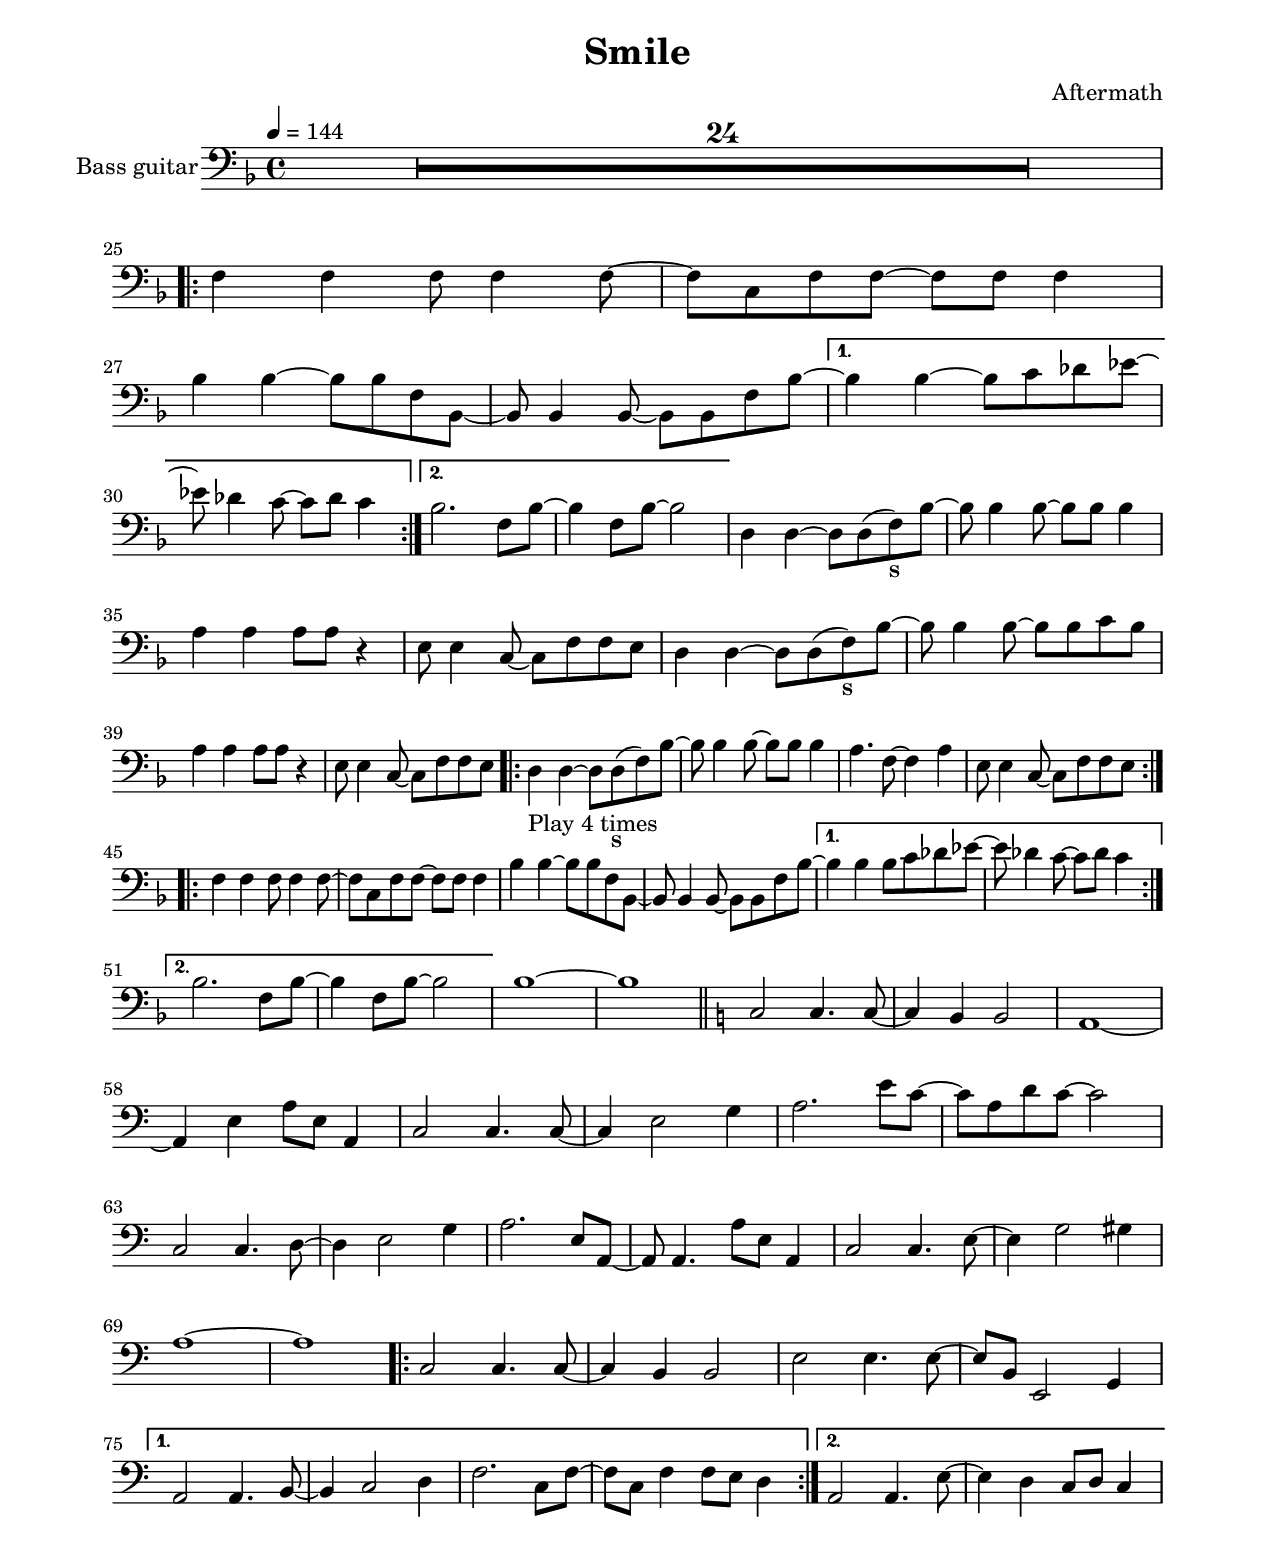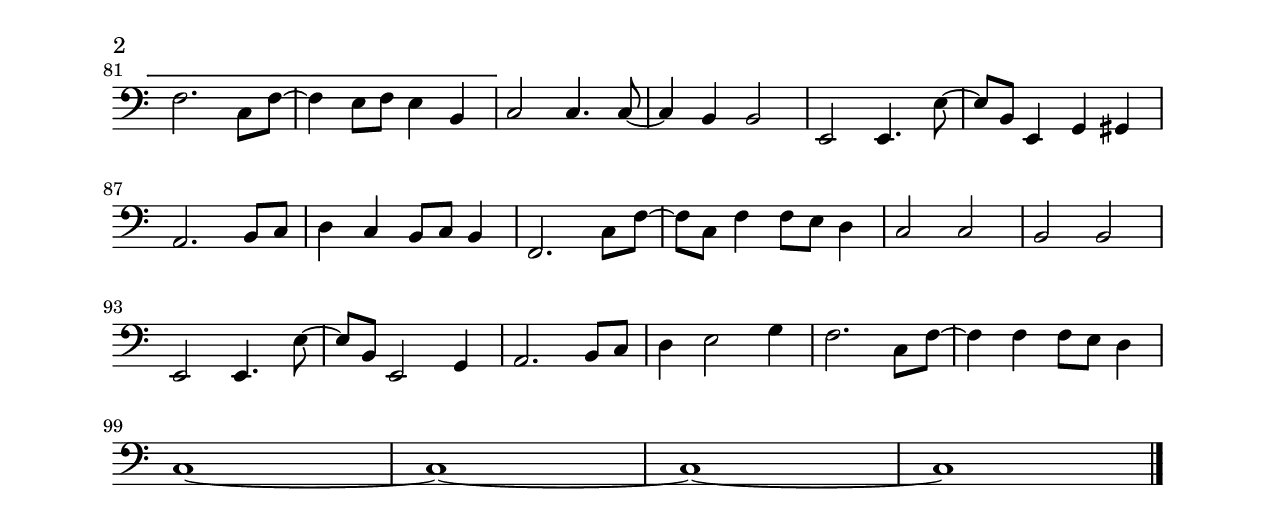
\version "2.24.0"

\include "settings.ily"
\include "style.ily"

\header {
  title = "Smile"
  composer = "Aftermath"
}

music = \relative f {
  \tempo 4=144
  \key f \major
  \time 4/4
  \clef "bass"

  % measures 1-24
  \compressMMRests {
    R1 * 24 |
  }

  \repeat volta 2 {
    | % 25
    f4 f4 f8 f4 f8 ~ | % 26
    f8 c8 f8 f8 ~ f8 f8 f4 | % 27
    bf4 bf4 ~ bf8 bf8 f8 bf,8 ~ | % 28
    bf8 bf4 bf8 ~ bf8 bf8 f'8 bf8 ~ }
  \alternative { {
    | % 29
    bf4 bf4 ~ bf8 c8 df8 ef8 ~ | \barNumberCheck #30
    ef8 df4 c8 ~ c8 df8 c4 }
                 {
                   | % 31
                   bf2. f8 bf8 ~ | % 32
                   bf4 f8 bf8 ~ bf2 }
               } | % 33
  d,4 d4 ~ d8 d8 ( f8 ) _\markup{ \bold\teeny {S} } bf8 ~ | % 34
  bf8 bf4 bf8 ~ bf8 bf8 bf4 | % 35
  a4 a4 a8 a8 r4 | % 36
  e8 e4 c8 ~ c8 f8 f8 e8 | % 37
  d4 d4 ~ d8 d8 ( f8 ) _\markup{ \bold\teeny {S} } bf8 ~ | % 38
  bf8 bf4 bf8 ~ bf8 bf8 c8 bf8 | % 39
  a4 a4 a8 a8 r4 | \barNumberCheck #40
  e8 e4 c8 ~ c8 f8 f8 e8 \repeat volta 2 {
    | % 41
    d4 _ "Play 4 times" d4 ~ d8 d8 ( _\markup{ \bold\teeny {S} } f8
    ) bf8 ~ | % 42
    bf8 bf4 bf8 ~ bf8 bf8 bf4 | % 43
    a4. f8 ~ f4 a4 | % 44
    e8 e4 c8 ~ c8 f8 f8 e8 }
  \repeat volta 2 {
    | % 45
    f4 f4 f8 f4 f8 ~ | % 46
    f8 c8 f8 f8 ~ f8 f8 f4 | % 47
    bf4 bf4 ~ bf8 bf8 f8 bf,8 ~ | % 48
    bf8 bf4 bf8 ~ bf8 bf8 f'8 bf8 ~ }
  \alternative { {
    | % 49
    bf4 bf4 bf8 c8 df8 ef8 ~ | \barNumberCheck #50
    ef8 df4 c8 ~ c8 df8 c4 }
                 {
                   | % 51
                   bf2. f8 bf8 ~ | % 52
                   bf4 f8 bf8 ~ bf2 }
               } | % 53
  bf1 ~ | % 54
  bf1 \bar "||"
  \key c \major c,2 c4. c8 ~ | % 56
  c4 b4 b2 | % 57
  a1 ~ | % 58
  a4 e'4 a8 e8 a,4 | % 59
  c2 c4. c8 ~ | \barNumberCheck #60
  c4 e2 g4 | % 61
  a2. e'8 c8 ~ | % 62
  c8 a8 d8 c8 ~ c2 | % 63
  c,2 c4. d8 ~ | % 64
  d4 e2 g4 | % 65
  a2. e8 a,8 ~ | % 66
  a8 a4. a'8 e8 a,4 | % 67
  c2 c4. e8 ~ | % 68
  e4 g2 gs4 | % 69
  a1 ~ | \barNumberCheck #70
  a1 \repeat volta 2 {
    | % 71
    c,2 c4. c8 ~ | % 72
    c4 b4 b2 | % 73
    e2 e4. e8 ~ | % 74
    e8 b8 e,2 g4 }
  \alternative { {
    | % 75
    a2 a4. b8 ~ | % 76
    b4 c2 d4 | % 77
    f2. c8 f8 ~ | % 78
    f8 c8 f4 f8 e8 d4 }
                 {
                   | % 79
                   a2 a4. e'8 ~ | \barNumberCheck #80
                   e4 d4 c8 d8 c4 | % 81
                   f2. c8 f8 ~ | % 82
                   f4 e8 f8 e4 b4 }
               } | % 83
  c2 c4. c8 ~ | % 84
  c4 b4 b2 | % 85
  e,2 e4. e'8 ~ | % 86
  e8 b8 e,4 g4 gs4 | % 87
  a2. b8 c8 | % 88
  d4 c4 b8 c8 b4 | % 89
  f2. c'8 f8 ~ | \barNumberCheck #90
  f8 c8 f4 f8 e8 d4 | % 91
  c2 c2 | % 92
  b2 b2 | % 93
  e,2 e4. e'8 ~ | % 94
  e8 b8 e,2 g4 | % 95
  a2. b8 c8 | % 96
  d4 e2 g4 | % 97
  f2. c8 f8 ~ | % 98
  f4 f4 f8 e8 d4 | % 99
  c1 ~ | \barNumberCheck #100
  c1 ~ | % 101
  c1 ~ | % 102
  c1 \bar "|."
}

\layout {
  \context {
    \Score \consists #(set-bars-per-line '(4))
  }
}

\score {
  \new Staff \with {
    instrumentName = "Bass guitar"
  } {
    \music
  }
}
